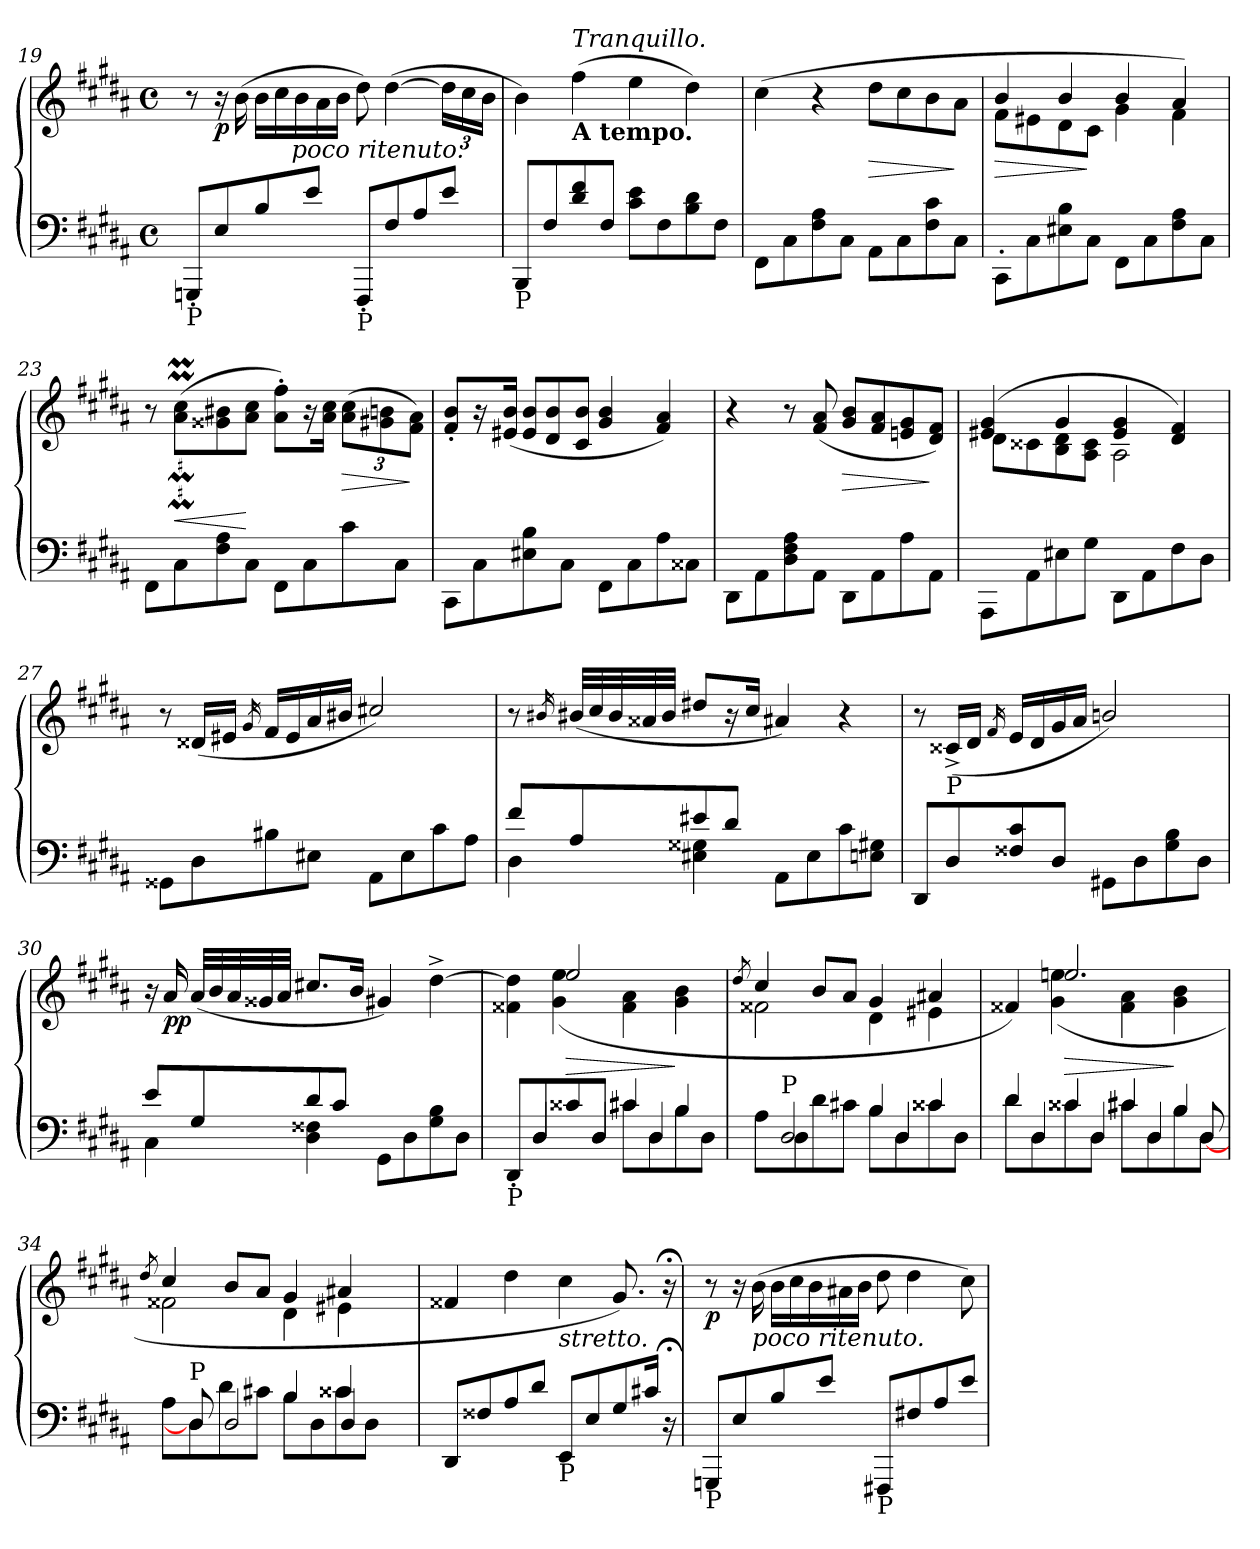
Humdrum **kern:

**kern	**kern	**dynam
*part1	*part1	*part1
*staff2	*staff1	*staff1/2
!!LO:LB:g=z
*clefF4	*clefG2	*
*k[f#c#g#d#a#]	*k[f#c#g#d#a#]	*
*B:	*B:	*
*M4/4	*M4/4	*
*met(c)	*met(c)	*
=19	=19	=19
!LO:TX:b:t=P	!	!
8GGGn'/L	8r	.
!	!	!LO:DY:b
8E/	16r	p
.	(>16b\	.
*	*Xtuplet	*
8B/	20b\LL	.
.	20cc#\	.
!	!LO:TX:b:i:t=poco ritenuto.	!
.	20b\	.
8e/J	.	.
.	20a#\	.
.	20b\JJ	.
!LO:TX:b:t=P	!	!
8FFF#'/L	8dd#\)	.
8F#/	(>[4dd#\	.
8A#/	.	.
*	*tuplet	*
*	*Xbrackettup	*
8e/J	24dd#\LL]	.
.	24cc#\	.
.	24b\JJ	.
=20	=20	=20
!LO:TX:b:t=P	!	!
8BBB/L	4b\)	.
8F#/	.	.
!	!LO:TX:b:B:t=A tempo.	!
!	!LO:TX:a:i:t=Tranquillo.	!
8d#/ 8f#/	(>4ff#\	.
8F#/J	.	.
8c#\ 8e\L	4ee\	.
8F#\	.	.
8B\ 8d#\	4dd#\)	.
8F#\J	.	.
=21	=21	=21
8FF#\L	(>4cc#\	.
8C#\	.	.
8F#\ 8A#\	4r	.
8C#\J	.	.
!	!	!LO:HP:b
8AA#\L	8dd#\L	>
8C#\	8cc#\	.
8F#\ 8c#\	8b\	.
8C#\J	8a#\J	]
=22	=22	=22
!	!	!LO:HP:b
*	*^	*
8CC#'\L	4b/	8f#\L	>
8C#\	.	8e#X\	.
8E#X\ 8B\	4b/	8d#\	.
8C#\J	.	8c#\J	]
8FF#\L	4b/	4g#\	.
8C#\	.	.	.
8F#\ 8A#\	4a#/)	4f#\	.
8C#\J	.	.	.
*	*v	*v	*
!!LO:LB:g=z
=23	=23	=23
8FF#\L	8r	.
!	!	!LO:HP:b
8C#\	(>8a#\M 8cc#\ML	<
8F#\ 8A#\	8g##X\ 8b#X\	.
8C#\J	8a#\ 8cc#\J	[
8FF#\L	8a#\' 8ff#\'L)	.
8C#\	16r	.
.	16a#\ 16cc#\Jk	.
!	!	!LO:HP:b
8c#\	(>12a#\ 12cc#\L	>
.	12g#X\ 12bn\	.
8C#\J	.	.
.	12f#\ 12a#\J)	]
=24	=24	=24
8CC#\L	8f#/' 8b/'L	.
8C#\	16r	.
.	(<16e#X/ 16b/Jk	.
*	*Xtuplet	*
8E#X\ 8B\	12e#/ 12b/L	.
.	12d#/ 12b/	.
8C#\J	.	.
.	12c#/ 12b/J	.
8FF#\L	4g#/ 4b/	.
8C#\	.	.
8A#\	4f#/ 4a#/)	.
8C##X\J	.	.
=25	=25	=25
8DD#\L	4r	.
8AA#\	.	.
8D#\ 8F#\ 8A#\	8r	.
8AA#\J	(<8f#/ 8a#/	.
!	!	!LO:HP:b
8DD#\L	8g#/ 8b/L	>
8AA#\	8f#/ 8a#/	.
8A#\	8en/ 8g#/	.
8AA#\J	8d#/ 8f#/J)	]
!!LO:LB:g=z
=26	=26	=26
*	*^	*
8AAA#\L	(>4e#X/ 4g#/	8d#\L	.
8AA#\	.	8c##X\	.
8E#X\	4g#/	8B\ 8d#\	.
8G#\J	.	8A#\ 8c##\J	.
8DD#\L	4e#/ 4g#/	2A#\	.
8AA#\	.	.	.
8F#\	4d#/ 4f#/)	.	.
8D#\J	.	.	.
*	*v	*v	*
=27	=27	=27
8GG##X\L	8r	.
8D#\	(<16d##X/LL	.
.	16e#X/JJ	.
.	16qg#/	.
8B#X\	16f#/LL	.
.	16e#/	.
8E#X\J	16a#/	.
.	16b#X/JJ	.
8AA#\L	2cc#X/)	.
8E#\	.	.
8c#\	.	.
8A#\J	.	.
!!LO:PB:g=z
=28	=28	=28
*^	*	*
8f#/L	4D#\	8r	.
.	.	16qb#X/	.
8A#/	.	(<40b#/LLL	.
.	.	40cc#/	.
.	.	40b#/	.
.	.	40a##X/	.
.	.	40b#/JJJ	.
8e#X/	4E#X\ 4G##X\	8dd#X/L	.
8d#/J	.	16r	.
.	.	16cc#/Jk	.
2ryy	8AA#\L	4a#X/)	.
.	8E#\	.	.
.	8c#\	4r	.
.	8En\ 8G#X\J	.	.
=29	=29	=29	=29
!LO:TX:b:t=P	!	!	!
*v	*v	*	*
8DD#/L	8r	.
!	!LO:TX:b:t=P	!
8D#/	(<16c##X^/LL	.
.	16d#/JJ	.
.	16qf#/	.
8F##X/ 8c#/	16e/LL	.
.	16d#/	.
8D#/J	16g#/	.
.	16a#/JJ	.
8GG#X\L	2bn/)	.
8D#\	.	.
8G#\ 8B\	.	.
8D#\J	.	.
!!LO:LB:g=z
=30	=30	=30
*^	*	*
8e/L	4C#\	16r	.
!	!	!	!LO:DY:b
.	.	16a#/	pp
8G#/	.	(<40a#/LLL	.
.	.	40b/	.
.	.	40a#/	.
.	.	40g##X/	.
.	.	40a#/JJJ	.
8d#/	4D#\ 4F##X\	8.cc#X/L	.
8c#/J	.	.	.
.	.	16b/Jk	.
2ryy	8GG#\L	4g#X/)	.
.	8D#\	.	.
.	8G#\ 8B\	[4dd#^\	.
.	8D#\J	.	.
=31	=31	=31	=31
*	*^	*^	*
!LO:TX:b:t=P	!	!	!	!	!
4ryy	8ryy	8DD#'/L	4ryy	4f##X\ 4dd#\]	.
.	4D#/	8D#/	.	.	.
!	!	!	!	!	!LO:HP:b
4ryy	.	8c##X/	2ee/	(>4g#\ 4ee\	>
.	4D#/	8D#/J	.	.	.
4c#X/	.	8c#\L	.	4f##\ 4a#\	.
.	4D#/	8D#\	.	.	.
4B/	.	8B\	4ryy	4g#\ 4b\	]
.	8ryy	8D#\J	.	.	.
=32	=32	=32	=32	=32	=32
.	.	.	8qdd#/	.	.
2ryy	8ryy	8A#\L	4cc#/	2f##X\	.
!	!LO:TX:a:t=P	!	!	!	!
.	2D#/	8D#\	.	.	.
.	.	8d#\	8b/L	.	.
.	.	8c#X\J	8a#/J	.	.
4B/	.	8B\L	4g#/	4d#\	.
.	4D#/	8D#\	.	.	.
4c##X/	.	8c##\	4a#X/	4e#X\	.
.	8ryy	8D#\J	.	.	.
!!LO:LB:g=z	!!
=33	=33	=33	=33	=33	=33
4d#/	8ryy	8d#\L	4f##X/)	4ryy	.
.	4D#/	8D#\	.	.	.
!	!	!	!	!	!LO:HP:b
4c##X/	.	8c##\	2.een/	(>4g#\ 4ee\	>
.	4D#/	8D#\J	.	.	.
4c#X/	.	8c#\L	.	4f##\ 4a#\	.
.	4D#/	8D#\	.	.	.
4B/	.	8B\	.	4g#\ 4b\	]
.	[8D#/	8D#\J	.	.	.
=34	=34	=34	=34	=34	=34
.	.	.	8qdd#/	.	.
2ryy	8ryy	8A#\L	4cc#/	2f##X\	.
!	!LO:TX:a:t=P	!	!	!	!
.	8D#/]	8D#\	.	.	.
.	2D#/	8d#\	8b/L	.	.
.	.	8c#X\J	8a#/J	.	.
4B/	.	8B\L	4g#/	4d#\	.
.	.	8D#\	.	.	.
4c##X/	4D#/	8c##\	4a#X/	4e#X\	.
.	.	8D#\J	.	.	.
8ryy	8ryy	8ryy	8ryy	8ryy	.
=35	=35	=35	=35	=35	=35
!LO:TX:b:t=P	!	!	!	!	!
*v	*v	*v	*	*	*
*	*v	*v	*
8DD#/L	4f##X/	.
8F##X/	.	.
8A#/	4dd#\	.
8d#/J	.	.
!	!LO:TX:b:i:t=stretto.	!
!LO:TX:b:t=P	!	!
8EE/L	4cc#\	.
8E/	.	.
8G#/	8.g#/)	.
16c#X/Jk	.	.
16r;	16r;	.
!!LO:LB:g=z
=36	=36	=36
!LO:TX:b:t=P	!	!
!	!	!LO:DY:b
8GGGn/L	8r	p
8E/	16r	.
!	!LO:TX:b:i:t=poco ritenuto.	!
.	(>16b\	.
8B/	20b\LL	.
.	20cc#\	.
.	20b\	.
8e/J	.	.
.	20a#X\	.
.	20b\JJ	.
!LO:TX:b:t=P	!	!
8FFF#X/L	8dd#\	.
8F#X/	4dd#\	.
8A#/	.	.
8e/J	8cc#\)	.
=	=	=
*-	*-	*-
